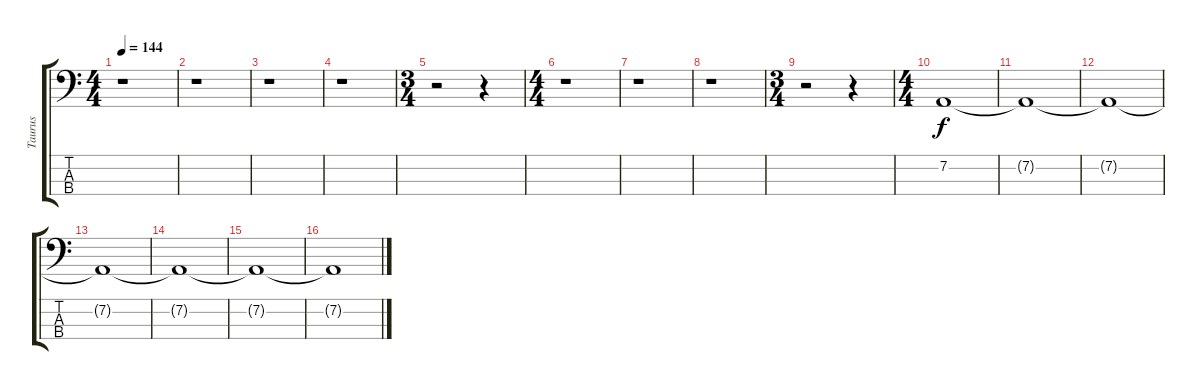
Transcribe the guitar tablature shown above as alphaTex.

\track ("Taurus" "Taurus") {instrument lead2sawtooth}
\staff {score tabs}
\tuning (G2 D2 A1 E1) {hide}
\ts (4 4)
\tempo 144
\clef f4
\ks c
r.1{dy f} |
r.1 |
r.1 |
r.1 |
\ts (3 4)
r.2 r.4 |
\ts (4 4)
r.1 |
r.1 |
r.1 |
\ts (3 4)
r.2 r.4 |
\ts (4 4)
7.2.1 |
7.2{t}.1 |
7.2{t}.1 |
7.2{t}.1 |
7.2{t}.1 |
7.2{t}.1 |
7.2{t}.1
